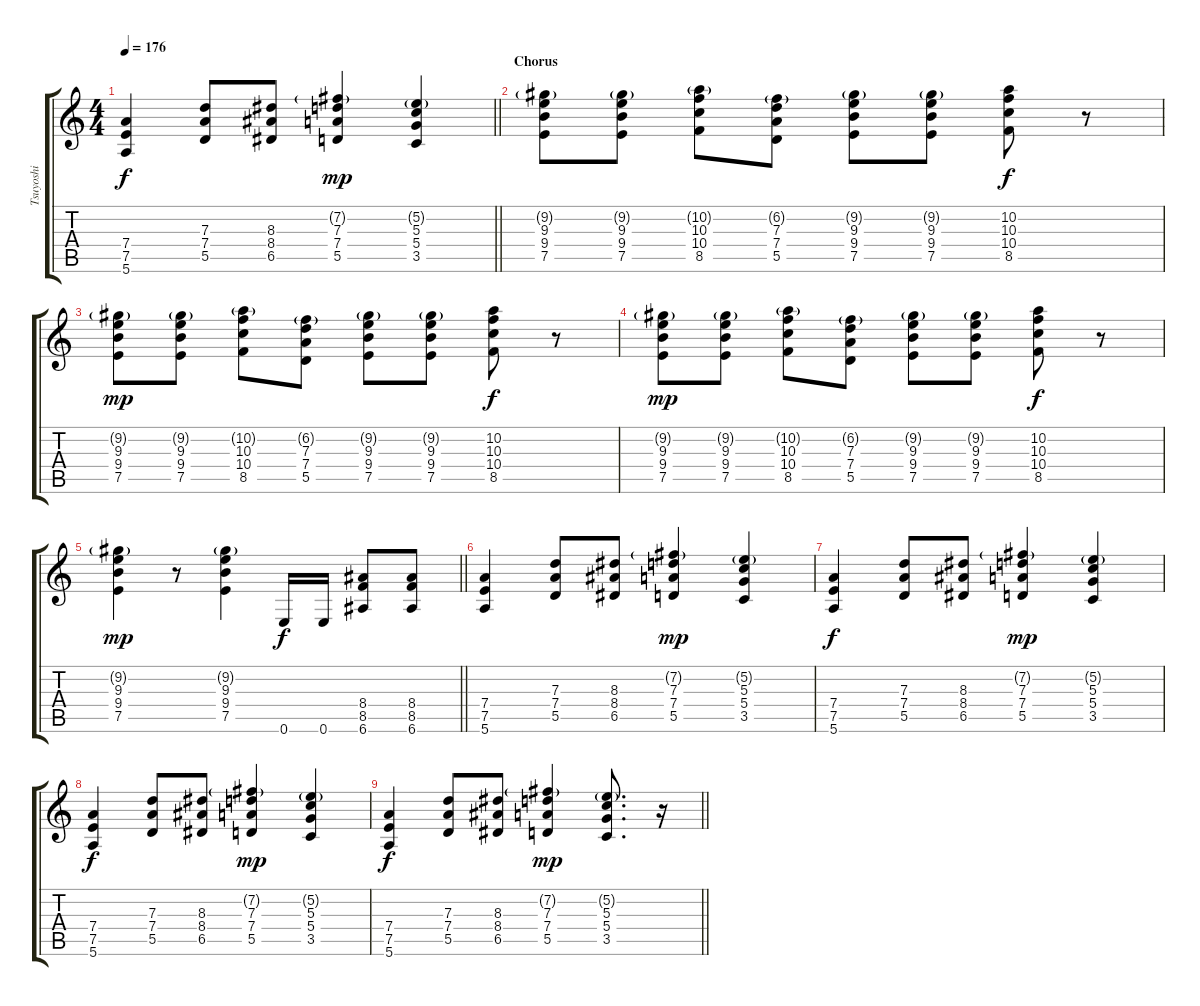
\track ("Tsuyoshi" "Tsuyoshi") {instrument distortionguitar}
\staff {score tabs}
\tuning (E4 B3 G3 D3 A2 E2) {hide}
\ts (4 4)
\tempo 176
\clef g2
\barLineRight lightlight
\ks c
(7.4 7.5 5.6).4{dy f} (7.3 7.4 5.5).8 (8.3 8.4 6.5).8 (7.2{g} 7.3 7.4 5.5).4{dy mp} (5.2{g} 5.3 5.4 3.5).4 |
\section ("" "Chorus")
(9.2{g} 9.3 9.4 7.5).8 (9.2{g} 9.3 9.4 7.5).8 (10.2{g} 10.3 10.4 8.5).8 (6.2{g} 7.3 7.4 5.5).8 (9.2{g} 9.3 9.4 7.5).8 (9.2{g} 9.3 9.4 7.5).8 (10.2 10.3 10.4 8.5).8{dy f} r.8 |
(9.2{g} 9.3 9.4 7.5).8{dy mp} (9.2{g} 9.3 9.4 7.5).8 (10.2{g} 10.3 10.4 8.5).8 (6.2{g} 7.3 7.4 5.5).8 (9.2{g} 9.3 9.4 7.5).8 (9.2{g} 9.3 9.4 7.5).8 (10.2 10.3 10.4 8.5).8{dy f} r.8 |
(9.2{g} 9.3 9.4 7.5).8{dy mp} (9.2{g} 9.3 9.4 7.5).8 (10.2{g} 10.3 10.4 8.5).8 (6.2{g} 7.3 7.4 5.5).8 (9.2{g} 9.3 9.4 7.5).8 (9.2{g} 9.3 9.4 7.5).8 (10.2 10.3 10.4 8.5).8{dy f} r.8 |
\barLineRight lightlight
(9.2{g} 9.3 9.4 7.5).4{dy mp} r.8 (9.2{g} 9.3 9.4 7.5).4 0.6.16{dy f} 0.6.16 (8.4 8.5 6.6).8 (8.4 8.5 6.6).8 |
\section ("" "")
(7.4 7.5 5.6).4 (7.3 7.4 5.5).8 (8.3 8.4 6.5).8 (7.2{g} 7.3 7.4 5.5).4{dy mp} (5.2{g} 5.3 5.4 3.5).4 |
(7.4 7.5 5.6).4{dy f} (7.3 7.4 5.5).8 (8.3 8.4 6.5).8 (7.2{g} 7.3 7.4 5.5).4{dy mp} (5.2{g} 5.3 5.4 3.5).4 |
(7.4 7.5 5.6).4{dy f} (7.3 7.4 5.5).8 (8.3 8.4 6.5).8 (7.2{g} 7.3 7.4 5.5).4{dy mp} (5.2{g} 5.3 5.4 3.5).4 |
\barLineRight lightlight
(7.4 7.5 5.6).4{dy f} (7.3 7.4 5.5).8 (8.3 8.4 6.5).8 (7.2{g} 7.3 7.4 5.5).4{dy mp} (5.2{g} 5.3 5.4 3.5).8{d} r.16
